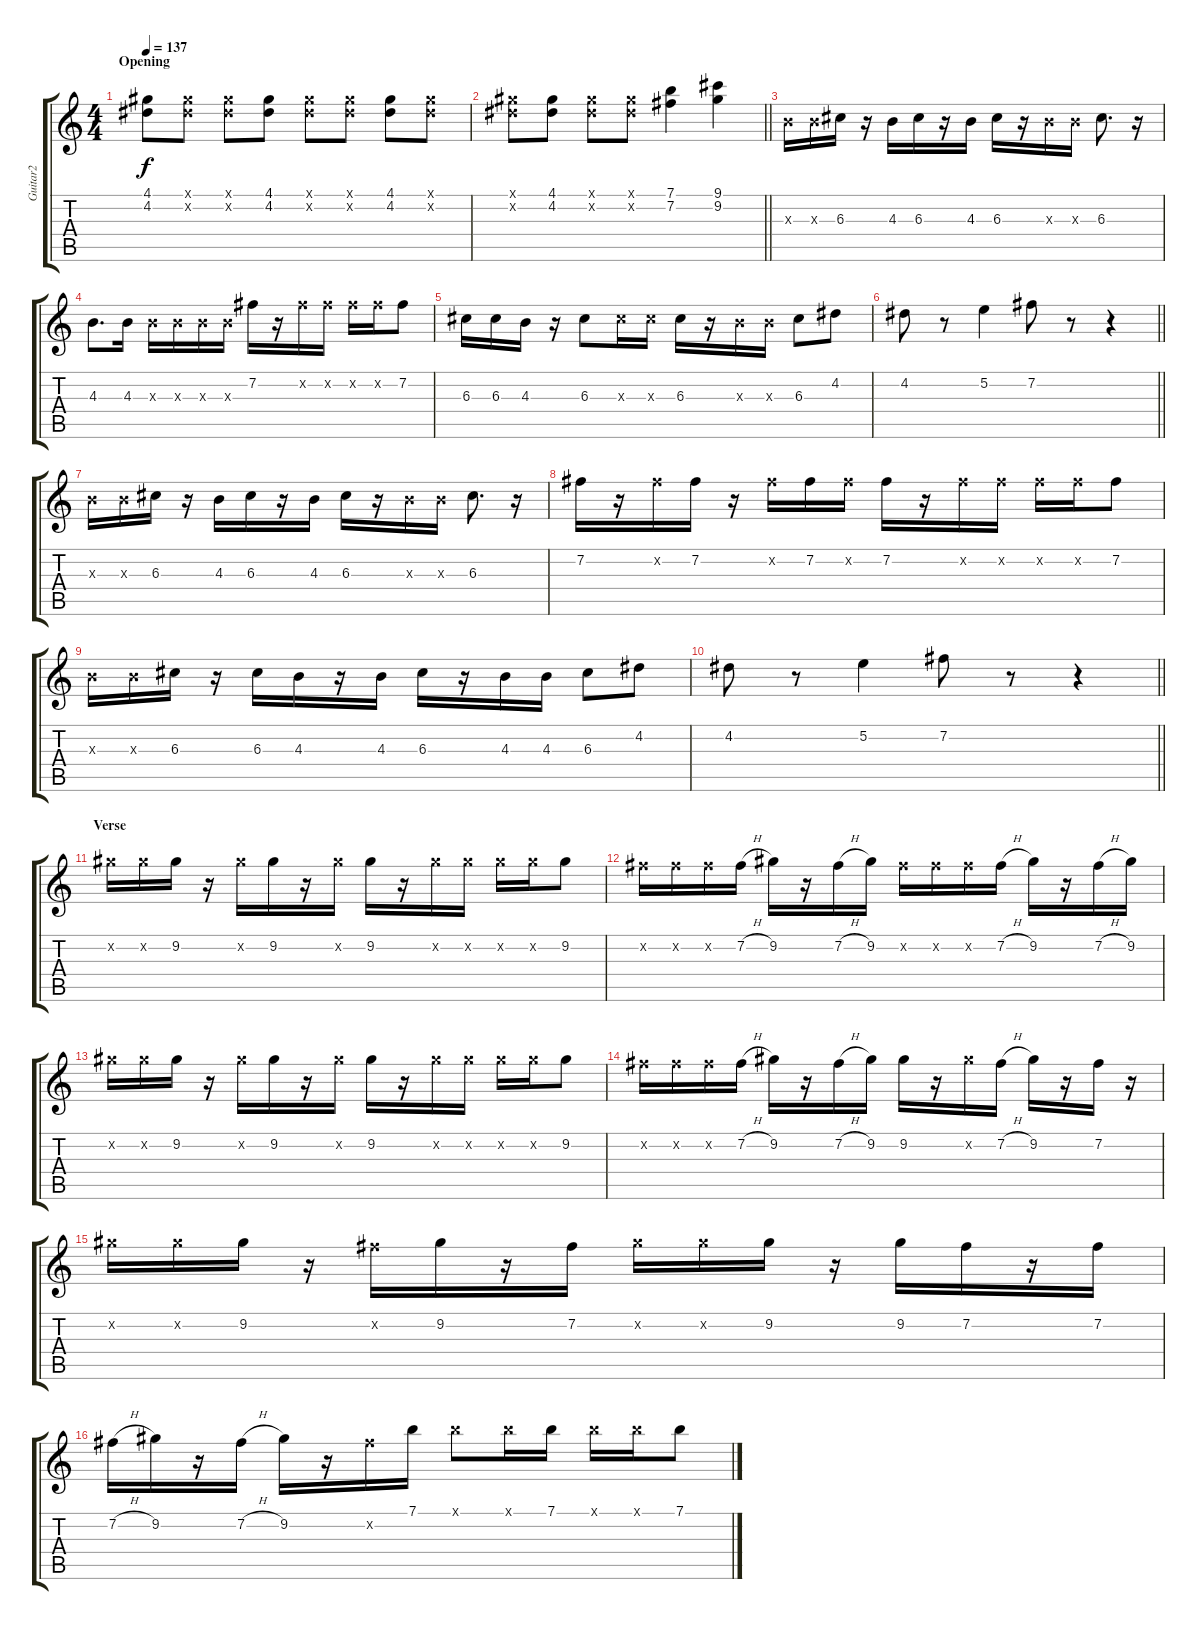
\track ("Guitar2" "Guitar2") {instrument electricguitarclean}
\staff {score tabs}
\tuning (E4 B3 G3 D3 A2 E2) {hide}
\ts (4 4)
\section ("" "Opening")
\tempo 137
\clef g2
\ks c
(4.1 4.2).8{dy f instrument electricguitarclean} (4.1{x} 4.2{x}).8 (4.1{x} 4.2{x}).8 (4.1 4.2).8 (4.1{x} 4.2{x}).8 (4.1{x} 4.2{x}).8 (4.1 4.2).8 (4.1{x} 4.2{x}).8 |
\barLineRight lightlight
(4.1{x} 4.2{x}).8 (4.1 4.2).8 (4.1{x} 4.2{x}).8 (4.1{x} 4.2{x}).8 (7.1 7.2).4 (9.1 9.2).4 |
4.3{x}.16 4.3{x}.16 6.3.16 r.16 4.3.16 6.3.16 r.16 4.3.16 6.3.16 r.16 4.3{x}.16 4.3{x}.16 6.3.8{d} r.16 |
4.3.8{d} 4.3.16 4.3{x}.16 4.3{x}.16 4.3{x}.16 4.3{x}.16 7.2.16 r.16 7.2{x}.16 7.2{x}.16 7.2{x}.16 7.2{x}.16 7.2.8 |
6.3.16 6.3.16 4.3.16 r.16 6.3.8 6.3{x}.16 6.3{x}.16 6.3.16 r.16 4.3{x}.16 4.3{x}.16 6.3.8 4.2.8 |
\barLineRight lightlight
4.2.8 r.8 5.2.4 7.2.8 r.8 r.4 |
4.3{x}.16 4.3{x}.16 6.3.16 r.16 4.3.16 6.3.16 r.16 4.3.16 6.3.16 r.16 4.3{x}.16 4.3{x}.16 6.3.8{d} r.16 |
7.2.16 r.16 7.2{x}.16 7.2.16 r.16 7.2{x}.16 7.2.16 7.2{x}.16 7.2.16 r.16 7.2{x}.16 7.2{x}.16 7.2{x}.16 7.2{x}.16 7.2.8 |
4.3{x}.16 4.3{x}.16 6.3.16 r.16 6.3.16 4.3.16 r.16 4.3.16 6.3.16 r.16 4.3.16 4.3.16 6.3.8 4.2.8 |
\barLineRight lightlight
4.2.8 r.8 5.2.4 7.2.8 r.8 r.4 |
\section ("" "Verse")
9.2{x}.16 9.2{x}.16 9.2.16 r.16 9.2{x}.16 9.2.16 r.16 9.2{x}.16 9.2.16 r.16 9.2{x}.16 9.2{x}.16 9.2{x}.16 9.2{x}.16 9.2.8 |
7.2{x}.16 7.2{x}.16 7.2{x}.16 7.2{h}.16 9.2.16 r.16 7.2{h}.16 9.2.16 7.2{x}.16 7.2{x}.16 7.2{x}.16 7.2{h}.16 9.2.16 r.16 7.2{h}.16 9.2.16 |
9.2{x}.16 9.2{x}.16 9.2.16 r.16 9.2{x}.16 9.2.16 r.16 9.2{x}.16 9.2.16 r.16 9.2{x}.16 9.2{x}.16 9.2{x}.16 9.2{x}.16 9.2.8 |
7.2{x}.16 7.2{x}.16 7.2{x}.16 7.2{h}.16 9.2.16 r.16 7.2{h}.16 9.2.16 9.2.16 r.16 9.2{x}.16 7.2{h}.16 9.2.16 r.16 7.2.16 r.16 |
9.2{x}.16 9.2{x}.16 9.2.16 r.16 7.2{x}.16 9.2.16 r.16 7.2.16 9.2{x}.16 9.2{x}.16 9.2.16 r.16 9.2.16 7.2.16 r.16 7.2.16 |
7.2{h}.16 9.2.16 r.16 7.2{h}.16 9.2.16 r.16 7.2{x}.16 7.1.16 7.1{x}.8 7.1{x}.16 7.1.16 7.1{x}.16 7.1{x}.16 7.1.8
